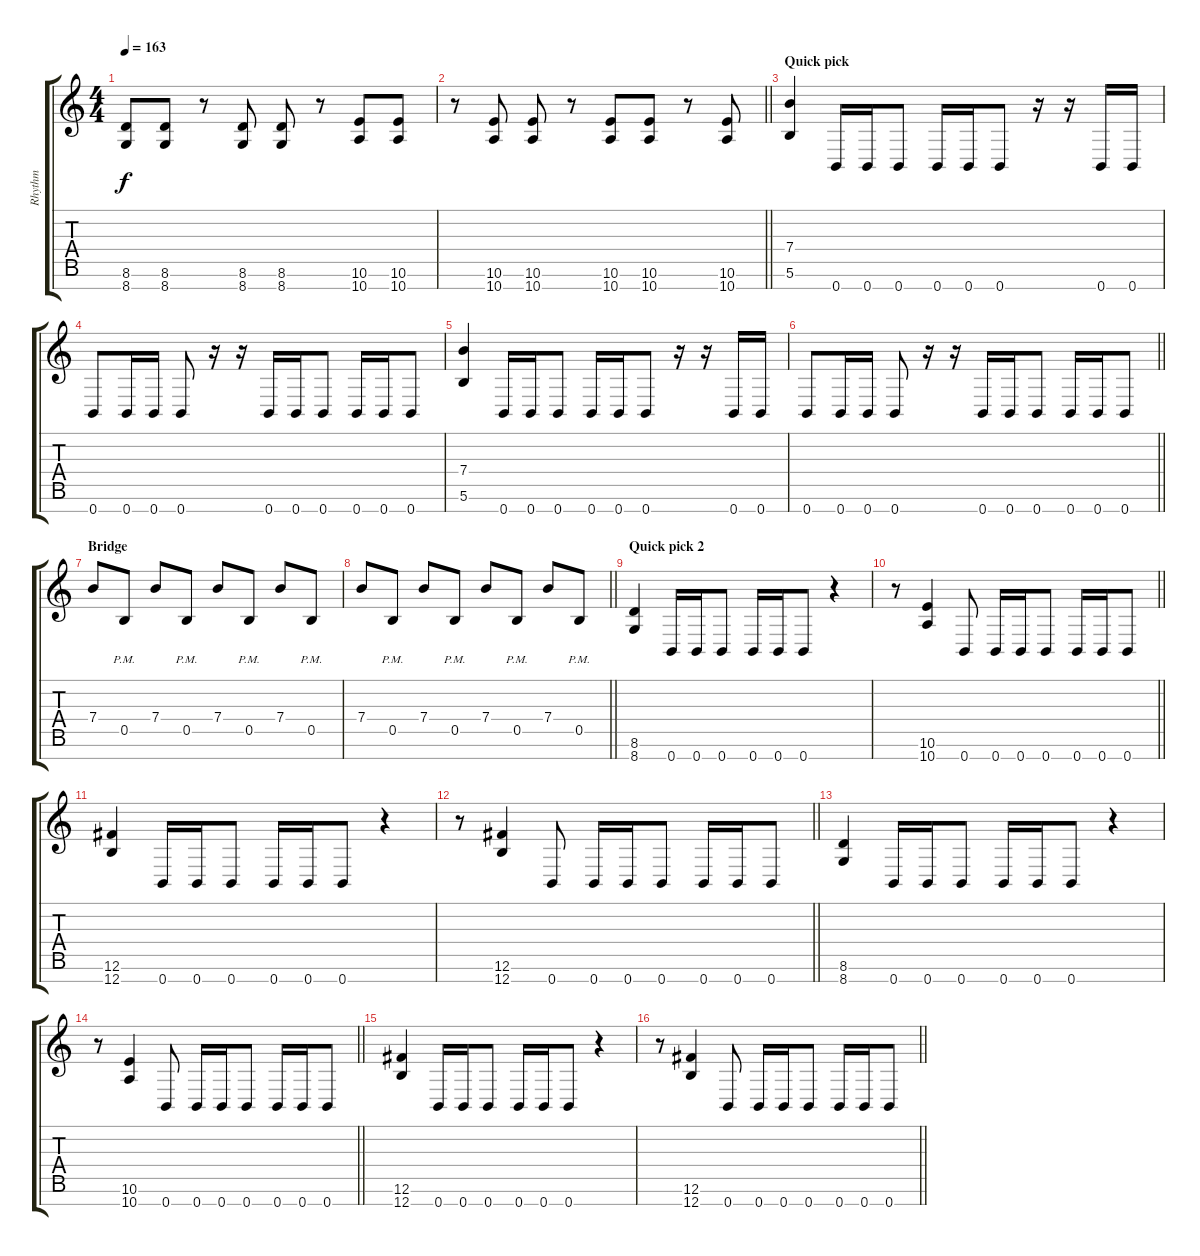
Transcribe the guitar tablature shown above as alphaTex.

\track ("Rhythm" "Rhythm") {instrument distortionguitar}
\staff {score tabs}
\tuning (Gb4 Db4 Ab3 E3 B2 Gb2 B1) {hide}
\ts (4 4)
\tempo 163
\clef g2
\ks c
(8.6 8.7).8{dy f} (8.6 8.7).8 r.8 (8.6 8.7).8 (8.6 8.7).8 r.8 (10.6 10.7).8 (10.6 10.7).8 |
\barLineRight lightlight
r.8 (10.6 10.7).8 (10.6 10.7).8 r.8 (10.6 10.7).8 (10.6 10.7).8 r.8 (10.6 10.7).8 |
\section ("" "Quick pick")
(7.4 5.6).4 0.7.16 0.7.16 0.7.8 0.7.16 0.7.16 0.7.8 r.16 r.16 0.7.16 0.7.16 |
0.7.8 0.7.16 0.7.16 0.7.8 r.16 r.16 0.7.16 0.7.16 0.7.8 0.7.16 0.7.16 0.7.8 |
(7.4 5.6).4 0.7.16 0.7.16 0.7.8 0.7.16 0.7.16 0.7.8 r.16 r.16 0.7.16 0.7.16 |
\barLineRight lightlight
0.7.8 0.7.16 0.7.16 0.7.8 r.16 r.16 0.7.16 0.7.16 0.7.8 0.7.16 0.7.16 0.7.8 |
\section ("" "Bridge")
7.4.8 0.5{pm}.8 7.4.8 0.5{pm}.8 7.4.8 0.5{pm}.8 7.4.8 0.5{pm}.8 |
\barLineRight lightlight
7.4.8 0.5{pm}.8 7.4.8 0.5{pm}.8 7.4.8 0.5{pm}.8 7.4.8 0.5{pm}.8 |
\section ("" "Quick pick 2")
(8.6 8.7).4 0.7.16 0.7.16 0.7.8 0.7.16 0.7.16 0.7.8 r.4 |
\barLineRight lightlight
r.8 (10.6 10.7).4 0.7.8 0.7.16 0.7.16 0.7.8 0.7.16 0.7.16 0.7.8 |
(12.6 12.7).4 0.7.16 0.7.16 0.7.8 0.7.16 0.7.16 0.7.8 r.4 |
\barLineRight lightlight
r.8 (12.6 12.7).4 0.7.8 0.7.16 0.7.16 0.7.8 0.7.16 0.7.16 0.7.8 |
(8.6 8.7).4 0.7.16 0.7.16 0.7.8 0.7.16 0.7.16 0.7.8 r.4 |
\barLineRight lightlight
r.8 (10.6 10.7).4 0.7.8 0.7.16 0.7.16 0.7.8 0.7.16 0.7.16 0.7.8 |
(12.6 12.7).4 0.7.16 0.7.16 0.7.8 0.7.16 0.7.16 0.7.8 r.4 |
\barLineRight lightlight
r.8 (12.6 12.7).4 0.7.8 0.7.16 0.7.16 0.7.8 0.7.16 0.7.16 0.7.8
